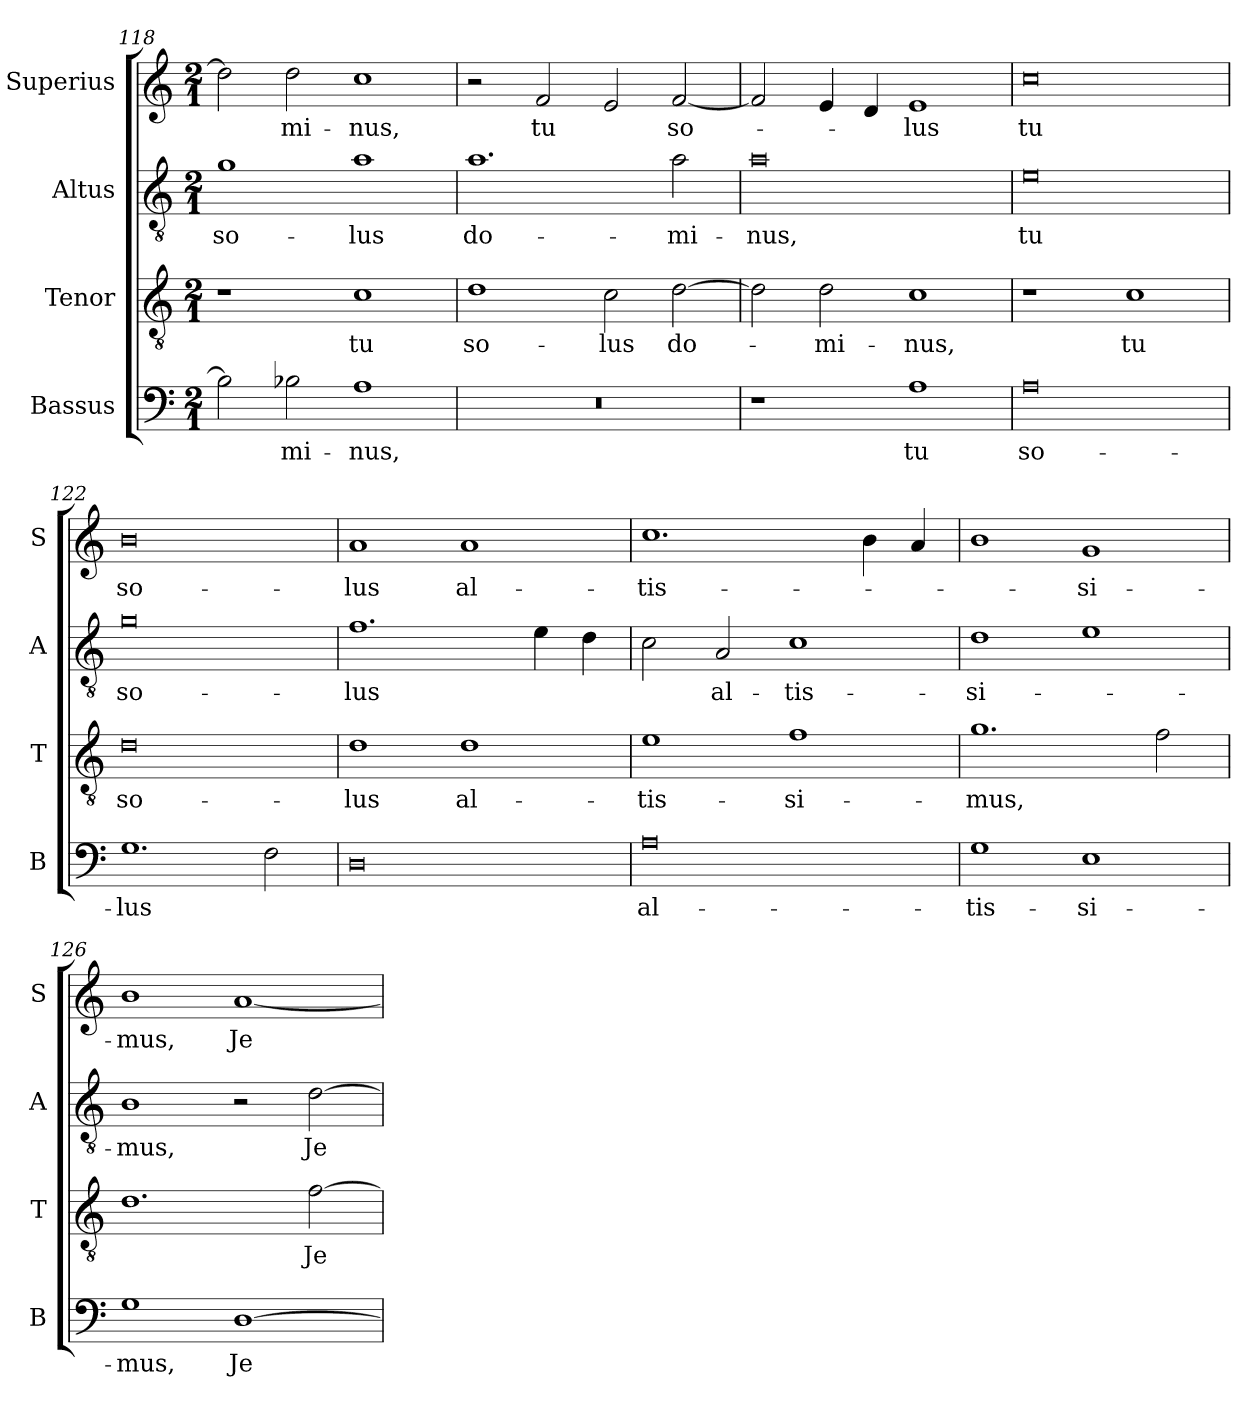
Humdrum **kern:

**kern	**text	**kern	**text	**kern	**text	**kern	**text
*part4	*part4	*part3	*part3	*part2	*part2	*part1	*part1
*staff4	*staff4	*staff3	*staff3	*staff2	*staff2	*staff1	*staff1
*I"Bassus	*	*I"Tenor	*	*I"Altus	*	*I"Superius	*
*I'B	*	*I'T	*	*I'A	*	*I'S	*
*clefF4	*	*clefGv2	*	*clefGv2	*	*clefG2	*
*k[]	*	*k[]	*	*k[]	*	*k[]	*
*M2/1	*	*M2/1	*	*M2/1	*	*M2/1	*
=118	=118	=118	=118	=118	=118	=118	=118
2B-\]	.	1r	.	1g	so-	2dd\]	.
2B-X\	-mi-	.	.	.	.	2dd\	-mi-
1A	-nus,	1c	tu	1a	-lus	1cc	-nus,
=119	=119	=119	=119	=119	=119	=119	=119
0r	.	1d	so-	1.a	do-	2r	.
.	.	.	.	.	.	2f/	tu
.	.	2c\	-lus	.	.	2e/	.
.	.	[2d\	do-	2a\	-mi-	[2f/	so-
=120	=120	=120	=120	=120	=120	=120	=120
1r	.	2d\]	.	0a	-nus,	2f/]	.
.	.	2d\	-mi-	.	.	4e/	.
.	.	.	.	.	.	4d/	.
1A	tu	1c	-nus,	.	.	1e	-lus
=121	=121	=121	=121	=121	=121	=121	=121
0A	so-	1r	.	0e	tu	0cc	tu
.	.	1c	tu	.	.	.	.
=122	=122	=122	=122	=122	=122	=122	=122
1.G	-lus	0d	so-	0g	so-	0b	so-
2F\	.	.	.	.	.	.	.
=123	=123	=123	=123	=123	=123	=123	=123
0D	.	1d	-lus	1.f	-lus	1a	-lus
.	.	1d	al-	.	.	1a	al-
.	.	.	.	4e\	.	.	.
.	.	.	.	4d\	.	.	.
=124	=124	=124	=124	=124	=124	=124	=124
0A	al-	1e	-tis-	2c\	.	1.cc	-tis-
.	.	.	.	2A/	al-	.	.
.	.	1f	-si-	1c	-tis-	.	.
.	.	.	.	.	.	4b\	.
.	.	.	.	.	.	4a/	.
=125	=125	=125	=125	=125	=125	=125	=125
1G	-tis-	1.g	-mus,	1d	-si-	1b	.
1E	-si-	.	.	1e	.	1g	-si-
.	.	2f\	.	.	.	.	.
=126	=126	=126	=126	=126	=126	=126	=126
1G	-mus,	1.d	.	1B	-mus,	1b	-mus,
[1D	Je-	.	.	2r	.	[1a	Je-
.	.	[2f\	Je-	[2d\	Je-	.	.
=	=	=	=	=	=	=	=
*-	*-	*-	*-	*-	*-	*-	*-
